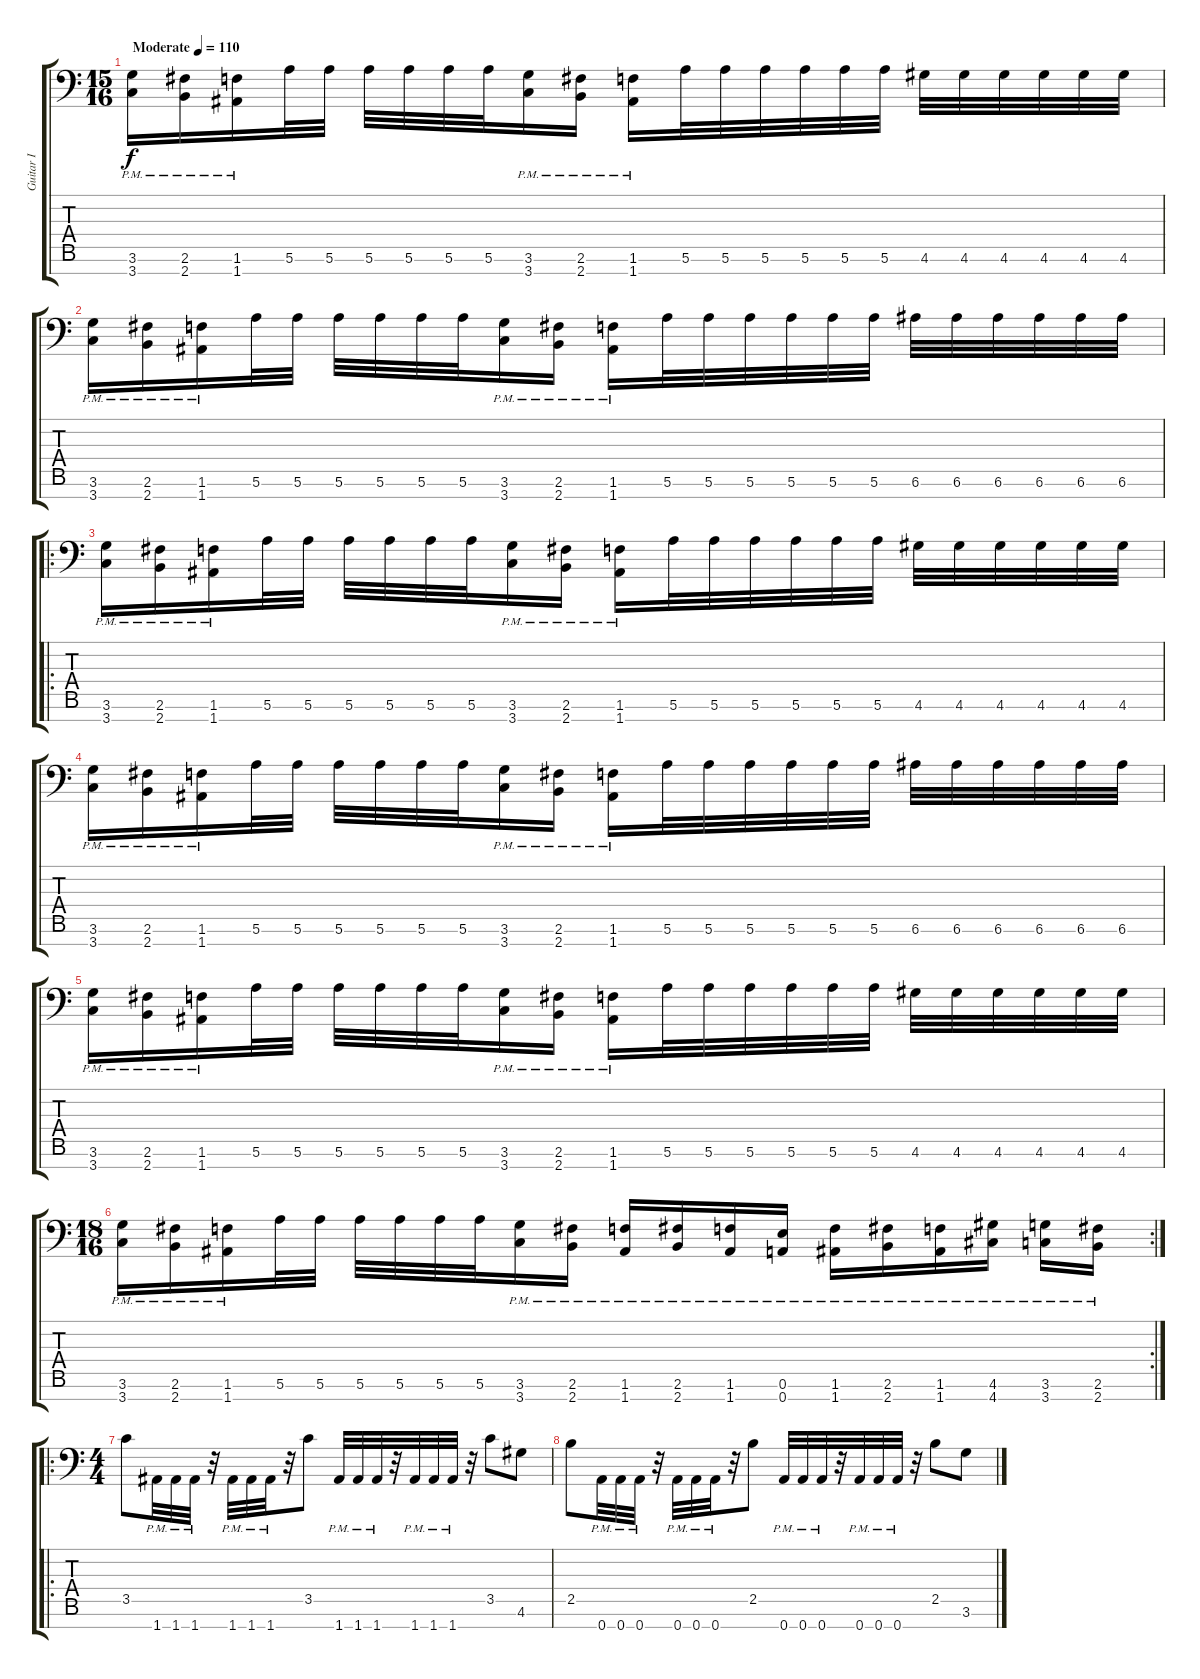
\track ("Guitar I" "Guitar I") {instrument distortionguitar}
\staff {score tabs}
\tuning (E4 B3 G3 D3 A2 E2 A1) {hide}
\ts (15 16)
\tempo (110 "Moderate")
\clef f4
\ks c
(3.6{pm} 3.7{pm}).16{dy f instrument distortionguitar} (2.6{pm} 2.7{pm}).16 (1.6{pm} 1.7{pm}).16 5.6.32 5.6.32 5.6.32 5.6.32 5.6.32 5.6.32 (3.6{pm} 3.7{pm}).16 (2.6{pm} 2.7{pm}).16 (1.6{pm} 1.7{pm}).16 5.6.32 5.6.32 5.6.32 5.6.32 5.6.32 5.6.32 4.6.32 4.6.32 4.6.32 4.6.32 4.6.32 4.6.32 |
(3.6{pm} 3.7{pm}).16 (2.6{pm} 2.7{pm}).16 (1.6{pm} 1.7{pm}).16 5.6.32 5.6.32 5.6.32 5.6.32 5.6.32 5.6.32 (3.6{pm} 3.7{pm}).16 (2.6{pm} 2.7{pm}).16 (1.6{pm} 1.7{pm}).16 5.6.32 5.6.32 5.6.32 5.6.32 5.6.32 5.6.32 6.6.32 6.6.32 6.6.32 6.6.32 6.6.32 6.6.32 |
\ro
(3.6{pm} 3.7{pm}).16 (2.6{pm} 2.7{pm}).16 (1.6{pm} 1.7{pm}).16 5.6.32 5.6.32 5.6.32 5.6.32 5.6.32 5.6.32 (3.6{pm} 3.7{pm}).16 (2.6{pm} 2.7{pm}).16 (1.6{pm} 1.7{pm}).16 5.6.32 5.6.32 5.6.32 5.6.32 5.6.32 5.6.32 4.6.32 4.6.32 4.6.32 4.6.32 4.6.32 4.6.32 |
(3.6{pm} 3.7{pm}).16 (2.6{pm} 2.7{pm}).16 (1.6{pm} 1.7{pm}).16 5.6.32 5.6.32 5.6.32 5.6.32 5.6.32 5.6.32 (3.6{pm} 3.7{pm}).16 (2.6{pm} 2.7{pm}).16 (1.6{pm} 1.7{pm}).16 5.6.32 5.6.32 5.6.32 5.6.32 5.6.32 5.6.32 6.6.32 6.6.32 6.6.32 6.6.32 6.6.32 6.6.32 |
(3.6{pm} 3.7{pm}).16 (2.6{pm} 2.7{pm}).16 (1.6{pm} 1.7{pm}).16 5.6.32 5.6.32 5.6.32 5.6.32 5.6.32 5.6.32 (3.6{pm} 3.7{pm}).16 (2.6{pm} 2.7{pm}).16 (1.6{pm} 1.7{pm}).16 5.6.32 5.6.32 5.6.32 5.6.32 5.6.32 5.6.32 4.6.32 4.6.32 4.6.32 4.6.32 4.6.32 4.6.32 |
\rc 2
\ts (18 16)
(3.6{pm} 3.7{pm}).16 (2.6{pm} 2.7{pm}).16 (1.6{pm} 1.7{pm}).16 5.6.32 5.6.32 5.6.32 5.6.32 5.6.32 5.6.32 (3.6{pm} 3.7{pm}).16 (2.6{pm} 2.7{pm}).16 (1.6{pm} 1.7{pm}).16 (2.6{pm} 2.7{pm}).16 (1.6{pm} 1.7{pm}).16 (0.6{pm} 0.7{pm}).16 (1.6{pm} 1.7{pm}).16 (2.6{pm} 2.7{pm}).16 (1.6{pm} 1.7{pm}).16 (4.6{pm} 4.7{pm}).16 (3.6{pm} 3.7{pm}).16 (2.6{pm} 2.7{pm}).16 |
\ro
\ts (4 4)
3.5.8 1.7{pm}.32 1.7{pm}.32 1.7{pm}.32 r.32 1.7{pm}.32 1.7{pm}.32 1.7{pm}.32 r.32 3.5.8 1.7{pm}.32 1.7{pm}.32 1.7{pm}.32 r.32 1.7{pm}.32 1.7{pm}.32 1.7{pm}.32 r.32 3.5.8 4.6.8 |
2.5.8 0.7{pm}.32 0.7{pm}.32 0.7{pm}.32 r.32 0.7{pm}.32 0.7{pm}.32 0.7{pm}.32 r.32 2.5.8 0.7{pm}.32 0.7{pm}.32 0.7{pm}.32 r.32 0.7{pm}.32 0.7{pm}.32 0.7{pm}.32 r.32 2.5.8 3.6.8
